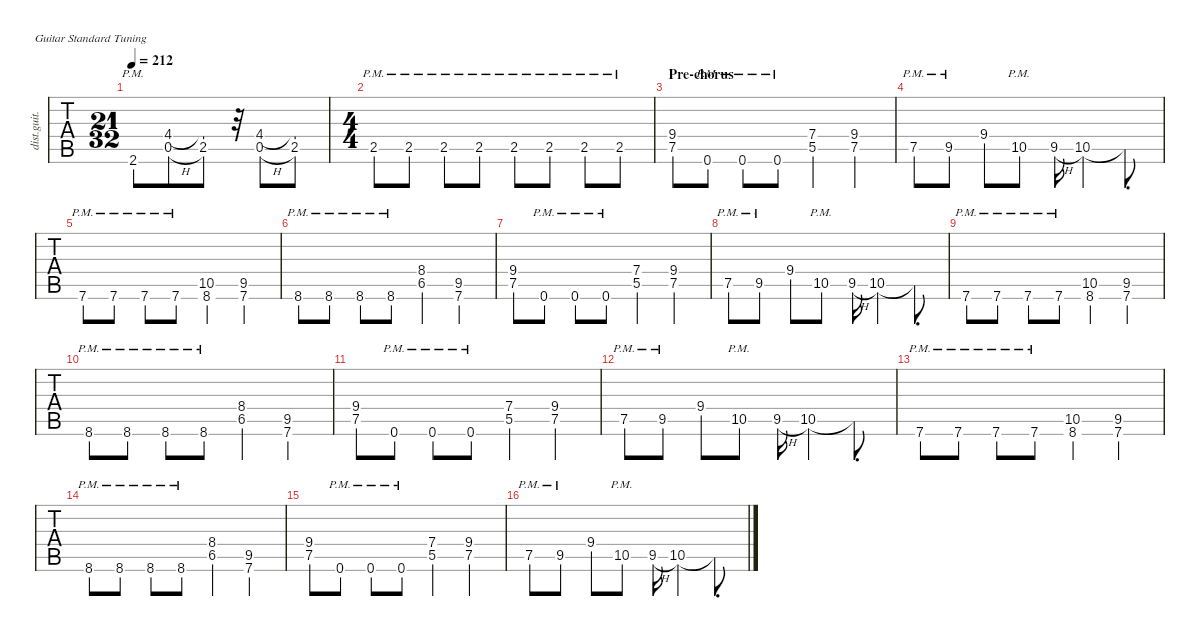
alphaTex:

\defaultSystemsLayout 4
\hideDynamics
\bracketExtendMode nobrackets
\track ("Rhythm Guitar (James)" "dist.guit.") {defaultSystemsLayout 4 multiBarRest instrument distortionguitar}
\staff {tabs}
\tuning (E4 B3 G3 D3 A2 E2)
\ts (21 32)
\beaming (8 3 2)
\tempo 212
\clef g2
\ks c
2.6{pm acc #}.8{dy mf} (4.4{acc #} 0.5{h}).8 (2.5 4.4{t acc #}).8 r.32 (4.4{acc #} 0.5{h}).8 (2.5 4.4{t acc #}).8 |
\ts (4 4)
\beaming (8 2 2 2 2)
2.5{pm}.8 2.5{pm}.8 2.5{pm}.8 2.5{pm}.8 2.5{pm}.8 2.5{pm}.8 2.5{pm}.8 2.5{pm}.8 |
\section ("" "Pre-chorus")
(7.5 9.4).8 0.6{pm}.8 0.6{pm}.8 0.6{pm}.8 (5.5 7.4).4 (7.5 9.4).4 |
7.5{pm}.8 9.5{pm acc #}.8 9.4.8 10.5{pm}.8 9.5{h acc #}.16 10.5.4 10.5{t}.8{d} |
7.6{pm}.8 7.6{pm}.8 7.6{pm}.8 7.6{pm}.8 (8.6 10.5).4 (7.6 9.5{acc #}).4 |
8.6{pm}.8 8.6{pm}.8 8.6{pm}.8 8.6{pm}.8 (6.5{acc #} 8.4{acc #}).4 (7.6 9.5{acc #}).4 |
(7.5 9.4).8 0.6{pm}.8 0.6{pm}.8 0.6{pm}.8 (5.5 7.4).4 (7.5 9.4).4 |
7.5{pm}.8 9.5{pm acc #}.8 9.4.8 10.5{pm}.8 9.5{h acc #}.16 10.5.4 10.5{t}.8{d} |
7.6{pm}.8 7.6{pm}.8 7.6{pm}.8 7.6{pm}.8 (8.6 10.5).4 (7.6 9.5{acc #}).4 |
8.6{pm}.8 8.6{pm}.8 8.6{pm}.8 8.6{pm}.8 (6.5{acc #} 8.4{acc #}).4 (7.6 9.5{acc #}).4 |
(7.5 9.4).8 0.6{pm}.8 0.6{pm}.8 0.6{pm}.8 (5.5 7.4).4 (7.5 9.4).4 |
7.5{pm}.8 9.5{pm acc #}.8 9.4.8 10.5{pm}.8 9.5{h acc #}.16 10.5.4 10.5{t}.8{d} |
7.6{pm}.8 7.6{pm}.8 7.6{pm}.8 7.6{pm}.8 (8.6 10.5).4 (7.6 9.5{acc #}).4 |
8.6{pm}.8 8.6{pm}.8 8.6{pm}.8 8.6{pm}.8 (6.5{acc #} 8.4{acc #}).4 (7.6 9.5{acc #}).4 |
(7.5 9.4).8 0.6{pm}.8 0.6{pm}.8 0.6{pm}.8 (5.5 7.4).4 (7.5 9.4).4 |
7.5{pm}.8 9.5{pm acc #}.8 9.4.8 10.5{pm}.8 9.5{h acc #}.16 10.5.4 10.5{t}.8{d}
